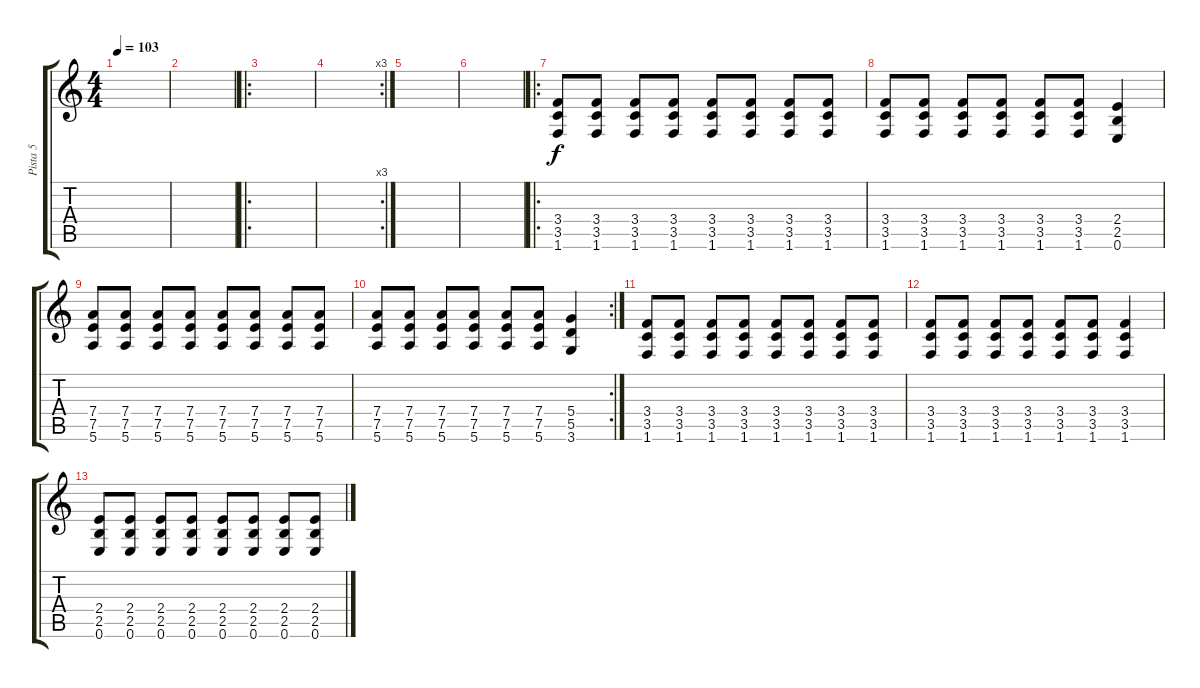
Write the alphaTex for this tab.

\track ("Pista 5" "Pista 5") {instrument distortionguitar}
\staff {score tabs}
\tuning (E4 B3 G3 D3 A2 E2) {hide}
\ts (4 4)
\tempo 103
\clef g2
\ks c
|
|
\ro
|
\rc 3
|
|
|
\ro
(3.4 3.5 1.6).8 (3.4 3.5 1.6).8 (3.4 3.5 1.6).8 (3.4 3.5 1.6).8 (3.4 3.5 1.6).8 (3.4 3.5 1.6).8 (3.4 3.5 1.6).8 (3.4 3.5 1.6).8 |
(3.4 3.5 1.6).8 (3.4 3.5 1.6).8 (3.4 3.5 1.6).8 (3.4 3.5 1.6).8 (3.4 3.5 1.6).8 (3.4 3.5 1.6).8 (2.4 2.5 0.6).4 |
(7.4 7.5 5.6).8 (7.4 7.5 5.6).8 (7.4 7.5 5.6).8 (7.4 7.5 5.6).8 (7.4 7.5 5.6).8 (7.4 7.5 5.6).8 (7.4 7.5 5.6).8 (7.4 7.5 5.6).8 |
\rc 2
(7.4 7.5 5.6).8 (7.4 7.5 5.6).8 (7.4 7.5 5.6).8 (7.4 7.5 5.6).8 (7.4 7.5 5.6).8 (7.4 7.5 5.6).8 (5.4 5.5 3.6).4 |
(3.4 3.5 1.6).8 (3.4 3.5 1.6).8 (3.4 3.5 1.6).8 (3.4 3.5 1.6).8 (3.4 3.5 1.6).8 (3.4 3.5 1.6).8 (3.4 3.5 1.6).8 (3.4 3.5 1.6).8 |
(3.4 3.5 1.6).8 (3.4 3.5 1.6).8 (3.4 3.5 1.6).8 (3.4 3.5 1.6).8 (3.4 3.5 1.6).8 (3.4 3.5 1.6).8 (3.4 3.5 1.6).4 |
(2.4 2.5 0.6).8 (2.4 2.5 0.6).8 (2.4 2.5 0.6).8 (2.4 2.5 0.6).8 (2.4 2.5 0.6).8 (2.4 2.5 0.6).8 (2.4 2.5 0.6).8 (2.4 2.5 0.6).8
